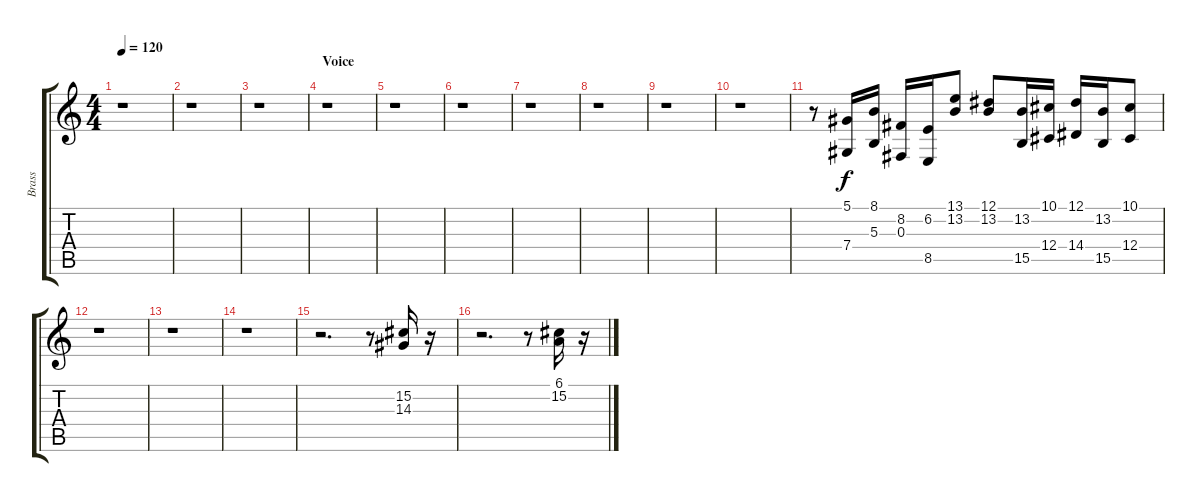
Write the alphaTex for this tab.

\track ("Brass" "Brass") {instrument brasssection}
\staff {score tabs}
\tuning (Eb4 Bb3 Gb3 Db3 Ab2 Eb2) {hide}
\ts (4 4)
\tempo 120
\clef g2
\ks c
r.1{dy f} |
r.1 |
r.1 |
\section ("" "Voice")
r.1 |
r.1 |
r.1 |
r.1 |
r.1 |
r.1 |
r.1 |
r.8 (5.1 7.4).16 (8.1 5.3).16 (8.2 0.3).16 (6.2 8.5).16 (13.1 13.2).8 (12.1 13.2).8 (13.2 15.5).16 (10.1 12.4).16 (12.1 14.4).16 (13.2 15.5).16 (10.1 12.4).8 |
r.1 |
r.1 |
r.1 |
r.2{d} r.8 (15.2 14.3).16 r.16 |
r.2{d} r.8 (6.1 15.2).16 r.16
